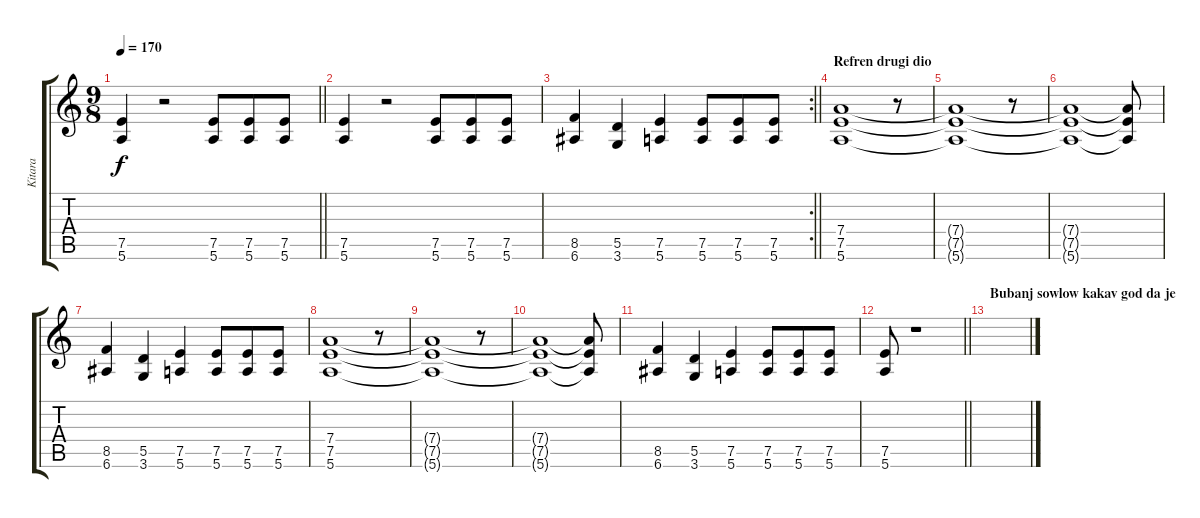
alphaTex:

\track ("Kitara" "Kitara") {instrument distortionguitar}
\staff {score tabs}
\tuning (E4 B3 G3 D3 A2 E2) {hide}
\ts (9 8)
\tempo 170
\clef g2
\barLineRight lightlight
\ks c
(7.5 5.6).4{dy f} r.2 (7.5 5.6).8 (7.5 5.6).8 (7.5 5.6).8 |
(7.5 5.6).4 r.2 (7.5 5.6).8 (7.5 5.6).8 (7.5 5.6).8 |
\rc 2
\barLineRight lightlight
(8.5 6.6).4 (5.5 3.6).4 (7.5 5.6).4 (7.5 5.6).8 (7.5 5.6).8 (7.5 5.6).8 |
\section ("" "Refren drugi dio")
(7.4 7.5 5.6).1 r.8 |
(7.4{t} 7.5{t} 5.6{t}).1 r.8 |
(7.4{t} 7.5{t} 5.6{t}).1 (7.4{t} 7.5{t} 5.6{t}).8 |
(8.5 6.6).4 (5.5 3.6).4 (7.5 5.6).4 (7.5 5.6).8 (7.5 5.6).8 (7.5 5.6).8 |
(7.4 7.5 5.6).1 r.8 |
(7.4{t} 7.5{t} 5.6{t}).1 r.8 |
(7.4{t} 7.5{t} 5.6{t}).1 (7.4{t} 7.5{t} 5.6{t}).8 |
(8.5 6.6).4 (5.5 3.6).4 (7.5 5.6).4 (7.5 5.6).8 (7.5 5.6).8 (7.5 5.6).8 |
\barLineRight lightlight
(7.5 5.6).8 r.1 |
\section ("" "Bubanj sowlow kakav god da je")
